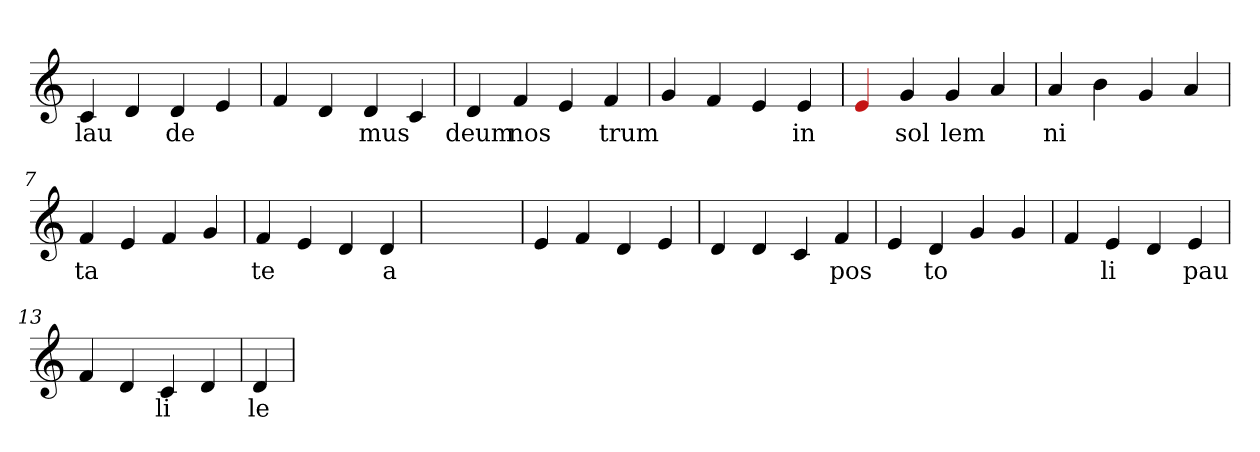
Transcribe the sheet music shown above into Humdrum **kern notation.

**kern	**text
*part1	*part1
*staff1	*staff1
*clefG2	*
=1	=1
4c	lau
4d	.
4d	de
4e	.
=2	=2
4f	.
4d	.
4d	mus
4c	.
=3	=3
4d	deum
4f	nos
4e	.
4f	trum
=4	=4
4g	.
4f	.
4e	.
4e	in
=5	=5
4Re	.
4g	sol
4g	lem
4a	.
=6	=6
4a	ni
4b	.
4g	.
4a	.
=7	=7
4f	ta
4e	.
4f	.
4g	.
=8	=8
4f	te
4e	.
4d	.
4d	a
=9	=9
1ryy	.
=9	=9
4e	.
4f	.
4d	.
4e	.
=10	=10
4d	.
4d	.
4c	.
4f	pos
=11	=11
4e	.
4d	to
4g	.
4g	.
=12	=12
4f	.
4e	li
4d	.
4e	pau
=13	=13
4f	.
4d	.
4c	li
4d	.
=14	=14
4d	le
=	=
*-	*-
